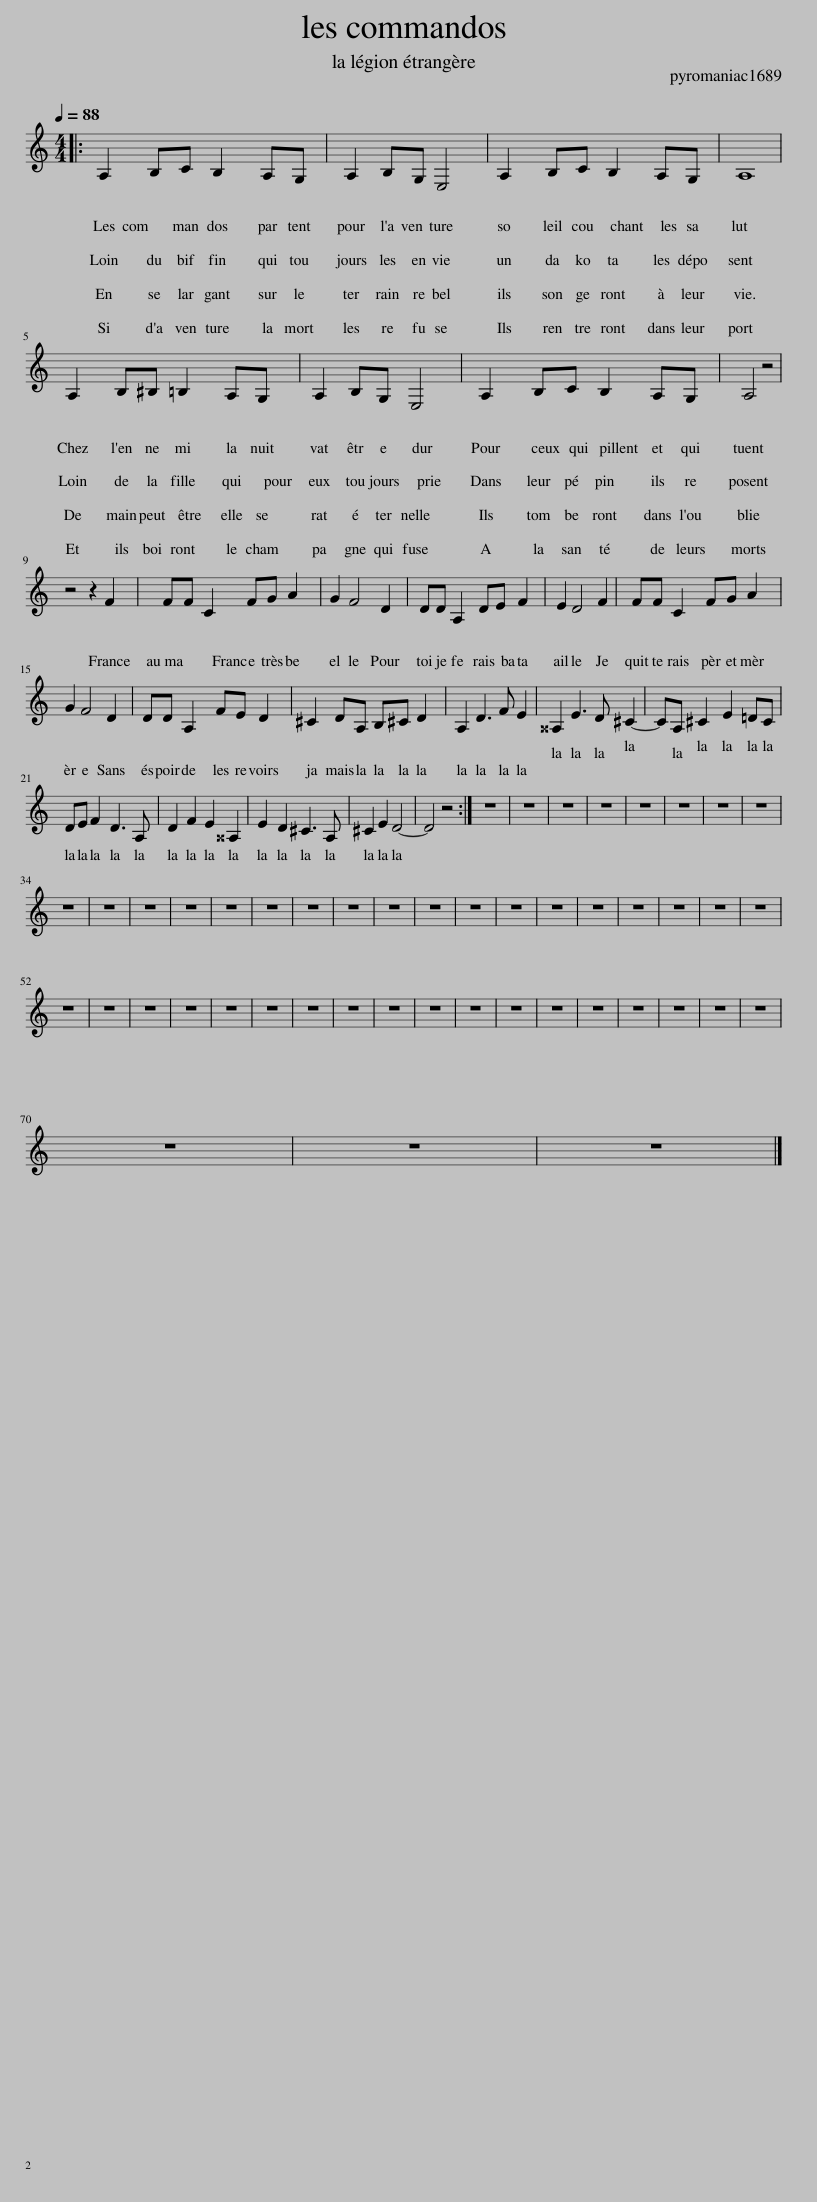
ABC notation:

X:1
L:1/8
Q:1/4=88
M:4/4
I:linebreak $
K:C
V:1 treble
V:1
|: A,2 B,C B,2 A,G, | A,2 B,G, E,4 | A,2 B,C B,2 A,G, | A,8 |$ A,2 B,^B, =B,2 A,G, | %5
 A,2 B,G, E,4 | A,2 B,C B,2 A,G, | A,4 z4 |$ z4 z2 F2 | FF C2 FG A2 | %10
 G2 F4 D2 | DD A,2 DE F2 | E2 D4 F2 | FF C2 FG A2 |$ G2 F4 D2 | %15
 DD A,2 FE D2 | ^C2 DA, B,^C D2 | A,2 D3 F E2 | ^^A,2 E3 D ^C2- | CA, ^C2 E2 =DC |$ %20
 DE F2 D3 A, | D2 F2 E2 ^^A,2 | E2 D2 ^C3 A, | ^C2 E2 D4- | D4 z4 :| %25
 z8 | z8 | z8 | z8 | z8 | %30
 z8 | z8 | z8 |$ z8 | z8 | %35
 z8 | z8 | z8 | z8 | z8 | %40
 z8 | z8 | z8 | z8 | z8 | %45
 z8 | z8 | z8 | z8 | z8 | %50
 z8 |$ z8 | z8 | z8 | z8 | %55
 z8 | z8 | z8 | z8 | z8 | %60
 z8 | z8 | z8 | z8 | z8 | %65
 z8 | z8 | z8 | z8 |$ z8 | %70
 z8 | z8 |] %72
